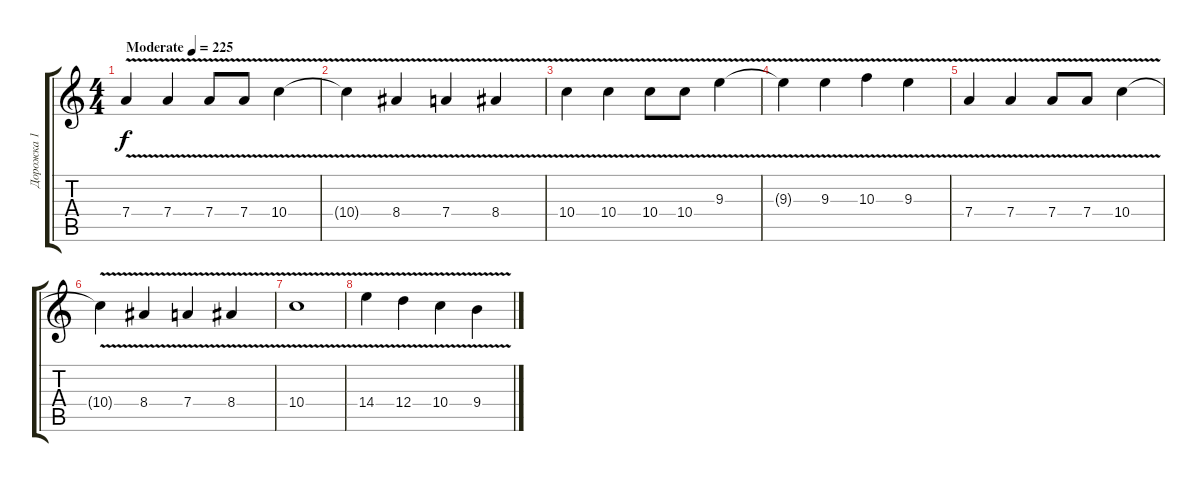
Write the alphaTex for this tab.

\track ("Дорожка 1" "Дорожка 1") {instrument distortionguitar}
\staff {score tabs}
\tuning (E4 B3 G3 D3 A2 E2) {hide}
\ts (4 4)
\tempo (225 "Moderate")
\clef g2
\ks c
7.4{v}.4{dy f instrument overdrivenguitar} 7.4{v}.4 7.4{v}.8 7.4{v}.8 10.4{v}.4 |
10.4{t}.4 8.4{v}.4 7.4{v}.4 8.4{v}.4 |
10.4{v}.4 10.4{v}.4 10.4{v}.8 10.4{v}.8 9.3{v}.4 |
9.3{t}.4 9.3{v}.4 10.3{v}.4 9.3{v}.4 |
7.4{v}.4 7.4{v}.4 7.4{v}.8 7.4{v}.8 10.4{v}.4 |
10.4{t}.4 8.4{v}.4 7.4{v}.4 8.4{v}.4 |
10.4{v}.1 |
14.4{v}.4 12.4{v}.4 10.4{v}.4 9.4{v}.4
